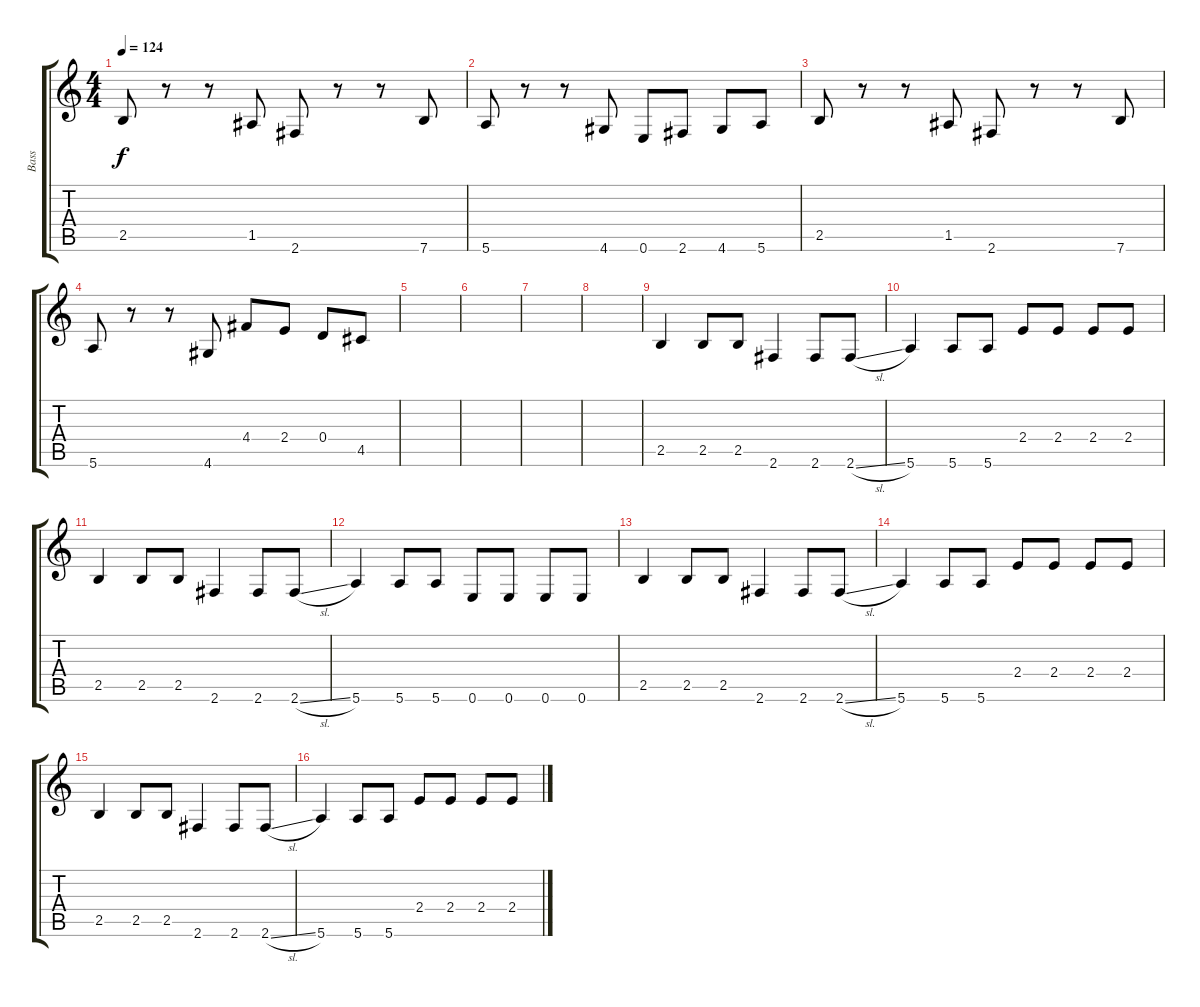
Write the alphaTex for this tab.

\track ("Bass" "Bass") {instrument electricbassfinger}
\staff {score tabs}
\tuning (E4 B3 G3 D3 A2 E2) {hide}
\ts (4 4)
\tempo 124
\clef g2
\ks c
2.5.8{dy f} r.8 r.8 1.5.8 2.6.8 r.8 r.8 7.6.8 |
5.6.8 r.8 r.8 4.6.8 0.6.8 2.6.8 4.6.8 5.6.8 |
2.5.8 r.8 r.8 1.5.8 2.6.8 r.8 r.8 7.6.8 |
5.6.8 r.8 r.8 4.6.8 4.4.8 2.4.8 0.4.8 4.5.8 |
|
|
|
|
2.5.4 2.5.8 2.5.8 2.6.4 2.6.8 2.6{sl}.8 |
5.6.4 5.6.8 5.6.8 2.4.8 2.4.8 2.4.8 2.4.8 |
2.5.4 2.5.8 2.5.8 2.6.4 2.6.8 2.6{sl}.8 |
5.6.4 5.6.8 5.6.8 0.6.8 0.6.8 0.6.8 0.6.8 |
2.5.4 2.5.8 2.5.8 2.6.4 2.6.8 2.6{sl}.8 |
5.6.4 5.6.8 5.6.8 2.4.8 2.4.8 2.4.8 2.4.8 |
2.5.4 2.5.8 2.5.8 2.6.4 2.6.8 2.6{sl}.8 |
5.6.4 5.6.8 5.6.8 2.4.8 2.4.8 2.4.8 2.4.8
